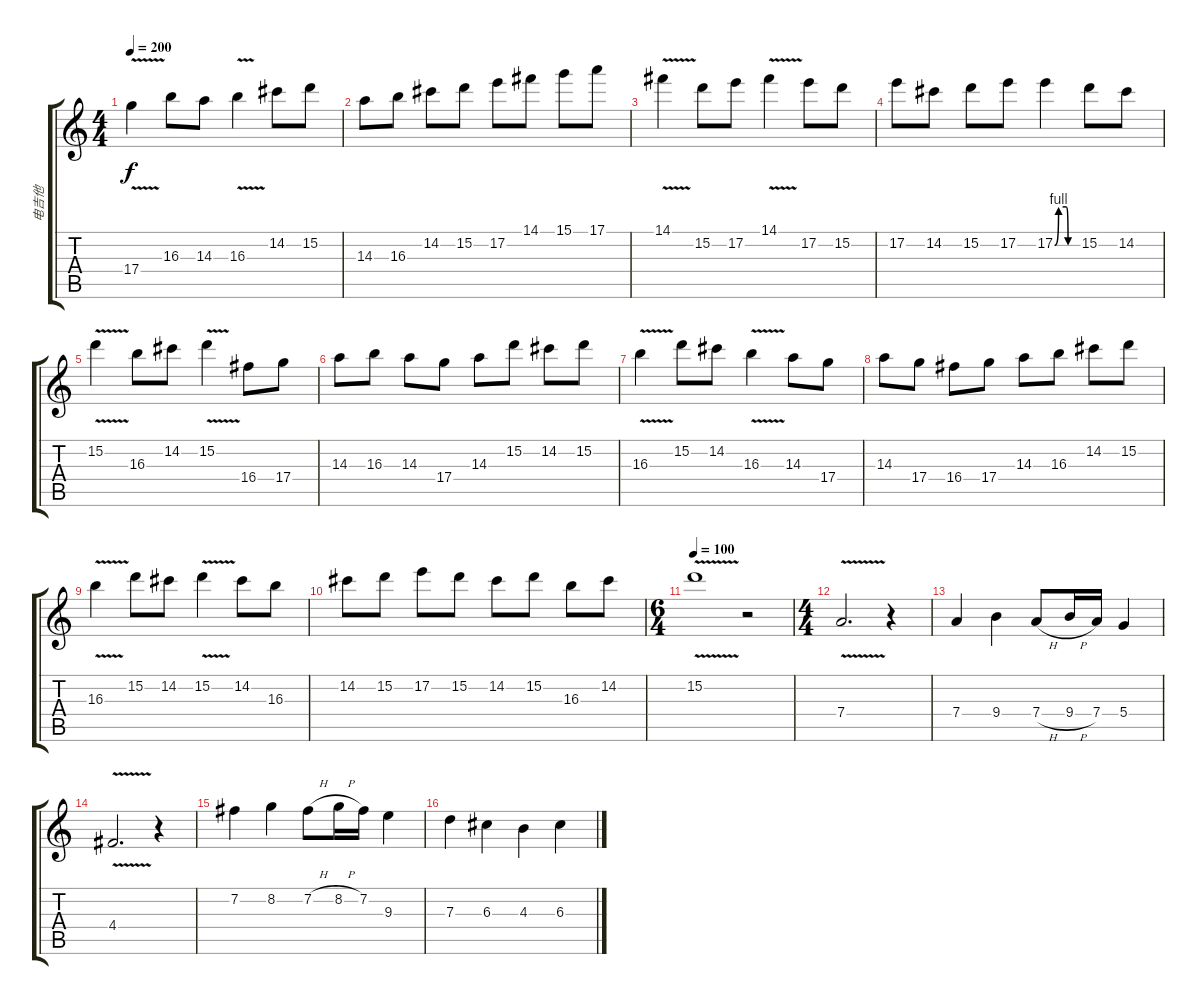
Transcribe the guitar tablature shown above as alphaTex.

\track ("电吉他" "电吉他") {instrument distortionguitar}
\staff {score tabs}
\tuning (E4 B3 G3 D3 A2 E2) {hide}
\ts (4 4)
\tempo 200
\clef g2
\ks c
17.4{v}.4{dy f} 16.3.8 14.3.8 16.3{v}.4 14.2.8 15.2.8 |
14.3.8 16.3.8 14.2.8 15.2.8 17.2.8 14.1.8 15.1.8 17.1.8 |
14.1{v}.4 15.2.8 17.2.8 14.1{v}.4 17.2.8 15.2.8 |
17.2.8 14.2.8 15.2.8 17.2.8 17.2{be (custom 0 0 10 4 30 4 35 0 60 0)}.4 15.2.8 14.2.8 |
15.2{v}.4 16.3.8 14.2.8 15.2{v}.4 16.4.8 17.4.8 |
14.3.8 16.3.8 14.3.8 17.4.8 14.3.8 15.2.8 14.2.8 15.2.8 |
16.3{v}.4 15.2.8 14.2.8 16.3{v}.4 14.3.8 17.4.8 |
14.3.8 17.4.8 16.4.8 17.4.8 14.3.8 16.3.8 14.2.8 15.2.8 |
16.3{v}.4 15.2.8 14.2.8 15.2{v}.4 14.2.8 16.3.8 |
14.2.8 15.2.8 17.2.8 15.2.8 14.2.8 15.2.8 16.3.8 14.2.8 |
\ts (6 4)
\tempo 100
15.2{v}.1 r.2 |
\ts (4 4)
7.4{v}.2{d} r.4 |
7.4.4 9.4.4 7.4{h}.8 9.4{h}.16 7.4.16 5.4.4 |
4.4{v}.2{d} r.4 |
7.2.4 8.2.4 7.2{h}.8 8.2{h}.16 7.2.16 9.3.4 |
7.3.4 6.3.4 4.3.4 6.3.4
